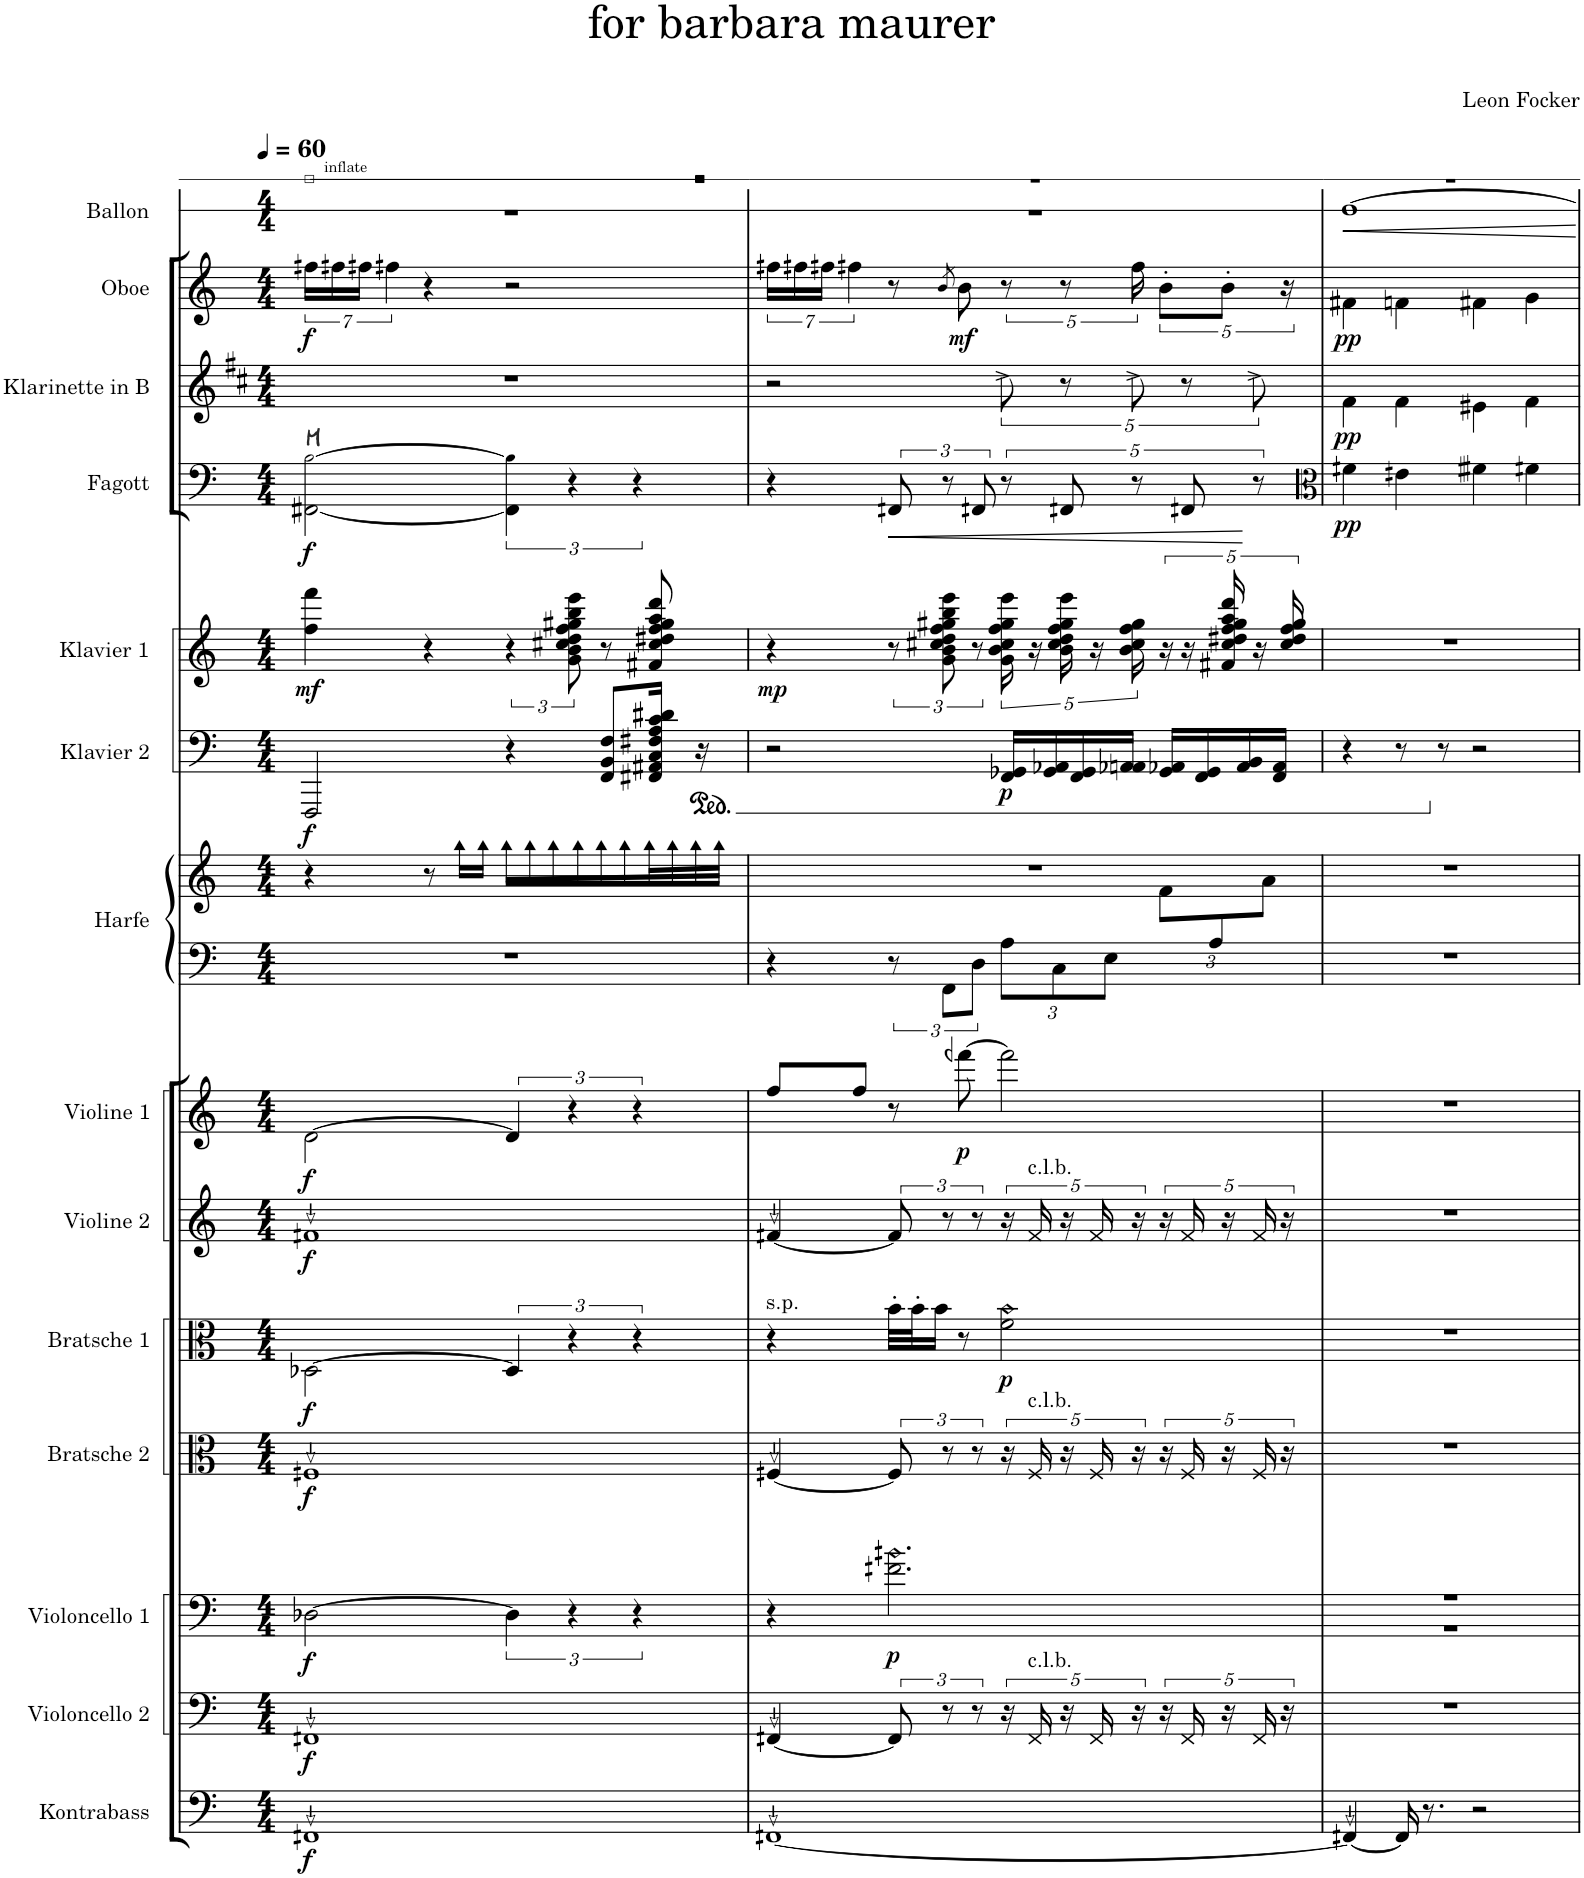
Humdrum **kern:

**kern	**dynam	**kern	**dynam	**kern	**dynam	**kern	**dynam	**kern	**dynam	**kern	**dynam	**kern	**dynam	**kern	**kern	**kern	**kern	**dynam	**kern	**dynam	**kern	**dynam	**kern	**dynam	**kern	**kern
*part14	*part14	*part13	*part13	*part12	*part12	*part11	*part11	*part10	*part10	*part9	*part9	*part8	*part8	*part7	*part7	*part6	*part6	*part6	*part5	*part5	*part4	*part4	*part3	*part3	*part2	*part1
*staff16	*staff16	*staff15	*staff15	*staff14	*staff14	*staff13	*staff13	*staff12	*staff12	*staff11	*staff11	*staff10	*staff10	*staff9	*staff8	*staff7	*staff6	*staff6/7	*staff5	*staff5	*staff4	*staff4	*staff3	*staff3	*staff2	*staff1
*I"Kontrabass	*	*I"Violoncello 2	*	*I"Violoncello 1	*	*I"Bratsche 2	*	*I"Bratsche 1	*	*I"Violine 2	*	*I"Violine 1	*	*I"Harfe	*	*I"Klavier 1	*	*	*I"Fagott	*	*I"Klarinette in B	*	*I"Oboe	*	*I"Ballon	*I"atmen
*I'Kb.	*	*I'Vc. 2	*	*I'Vc. 1	*	*I'Bra. 2	*	*I'Bra. 1	*	*I'Vl. 2	*	*I'Vl. 1	*	*I'Hrf.	*	*I'Klv. 1	*	*	*I'Fgt.	*	*	*	*I'Ob.	*	*I'Bln.	*
*	*	*	*	*	*	*	*	*	*	*	*	*	*	*	*	*	*	*	*	*	*	*	*	*	*stria1	*stria1
*clefF4	*	*clefF4	*	*clefF4	*	*clefC3	*	*clefC3	*	*clefG2	*	*clefG2	*	*clefF4	*clefG2	*clefF4	*clefG2	*	*clefF4	*	*clefG2	*	*clefG2	*	*clefG2	*clefG2
*Trd7c12	*	*	*	*	*	*	*	*	*	*	*	*	*	*	*	*	*	*	*	*	*Trd1c2	*	*	*	*Trd-7c-12	*
*k[]	*	*k[]	*	*k[]	*	*k[]	*	*k[]	*	*k[]	*	*k[]	*	*k[]	*k[]	*k[]	*k[]	*	*k[]	*	*k[f#c#]	*	*k[]	*	*k[]	*k[]
*M4/4	*	*M4/4	*	*M4/4	*	*M4/4	*	*M4/4	*	*M4/4	*	*M4/4	*	*M4/4	*M4/4	*M4/4	*M4/4	*	*M4/4	*	*M4/4	*	*M4/4	*	*M4/4	*M4/4
*MM60	*	*MM60	*	*MM60	*	*MM60	*	*MM60	*	*MM60	*	*MM60	*	*MM60	*MM60	*MM60	*MM60	*	*MM60	*	*MM60	*	*MM60	*	*MM60	*MM60
=1	=1	=1	=1	=1	=1	=1	=1	=1	=1	=1	=1	=1	=1	=1	=1	=1	=1	=1	=1	=1	=1	=1	=1	=1	=1	=1
!	!	!	!	!	!	!	!	!	!	!	!	!	!	!	!	!	!	!	!	!	!	!	!	!	!	!LO:TX:a:t=inflate
!	!LO:DY:b	!	!LO:DY:b	!	!LO:DY:b	!	!LO:DY:b	!	!LO:DY:b	!	!LO:DY:b	!	!LO:DY:b	!	!	!	!	!LO:DY:b=2	!	!	!	!	!	!	!	!
!	!	!	!	!	!	!	!	!	!	!	!	!	!	!	!	!	!	!LO:DY:n=1:b	!	!LO:DY:b	!	!	!	!LO:DY:b	!	!
1FFn	f	1FFn	f	[2D-X\	f	1Fn	f	[2D-X\	f	1fn	f	[2d\	f	1r	4r	2FFF/	4ff\ 4fff\	f mf	[2FF#X\ [2B!\	f	1r	.	28ffn\LL	f	1r	2.ff
.	.	.	.	.	.	.	.	.	.	.	.	.	.	.	.	.	.	.	.	.	.	.	28ffn\	.	.	.
.	.	.	.	.	.	.	.	.	.	.	.	.	.	.	.	.	.	.	.	.	.	.	28ffn\JJ	.	.	.
.	.	.	.	.	.	.	.	.	.	.	.	.	.	.	.	.	.	.	.	.	.	.	7ffn\	.	.	.
.	.	.	.	.	.	.	.	.	.	.	.	.	.	.	8r	.	4r	.	.	.	.	.	4r	.	.	.
.	.	.	.	.	.	.	.	.	.	.	.	.	.	.	16aa\LL	.	.	.	.	.	.	.	.	.	.	.
.	.	.	.	.	.	.	.	.	.	.	.	.	.	.	16aa\JJ	.	.	.	.	.	.	.	.	.	.	.
.	.	.	.	6D-\]	.	.	.	6D-/]	.	.	.	6d/]	.	.	16aa\LL	4r	6r	.	6FF#\] 6B!\]	.	.	.	2r	.	.	.
.	.	.	.	.	.	.	.	.	.	.	.	.	.	.	16aa\	.	.	.	.	.	.	.	.	.	.	.
.	.	.	.	.	.	.	.	.	.	.	.	.	.	.	16aa\	.	.	.	.	.	.	.	.	.	.	.
.	.	.	.	6r	.	.	.	6r	.	.	.	6r	.	.	.	.	12g\ 12b\ 12cc#X\ 12dd\ 12ff\ 12gg#X\ 12bb\ 12eee\	.	6r	.	.	.	.	.	.	.
.	.	.	.	.	.	.	.	.	.	.	.	.	.	.	16aa\	.	.	.	.	.	.	.	.	.	.	.
.	.	.	.	.	.	.	.	.	.	.	.	.	.	.	16aa\	8FF/ 8BB/ 8F/L	8r	.	.	.	.	.	.	.	.	8.ffL
.	.	.	.	.	.	.	.	.	.	.	.	.	.	.	16aa\	.	.	.	.	.	.	.	.	.	.	.
.	.	.	.	6r	.	.	.	6r	.	.	.	6r	.	.	.	.	.	.	6r	.	.	.	.	.	.	.
.	.	.	.	.	.	.	.	.	.	.	.	.	.	.	32aa\L	16FF#X/ 16AA#X/ 16C/ 16F#X/ 16A/ 16c/ 16d#X/Jk	8f#X/ 8cc#/ 8dd#X/ 8ff/ 8gg#/ 8aa/ 8ddd/	.	.	.	.	.	.	.	.	.
.	.	.	.	.	.	.	.	.	.	.	.	.	.	.	32aa\	.	.	.	.	.	.	.	.	.	.	.
.	.	.	.	.	.	.	.	.	.	.	.	.	.	.	32aa\	16r	.	.	.	.	.	.	.	.	.	16ffJk
.	.	.	.	.	.	.	.	.	.	.	.	.	.	.	32aa\JJJ	.	.	.	.	.	.	.	.	.	.	.
=2-	=2-	=2-	=2-	=2-	=2-	=2-	=2-	=2-	=2-	=2-	=2-	=2-	=2-	=2-	=2-	=2-	=2-	=2-	=2-	=2-	=2-	=2-	=2-	=2-	=2-	=2-
*	*	*	*	*^	*	*	*	*^	*	*	*	*	*	*	*^	*	*	*	*	*	*	*	*	*	*	*
!	!	!	!	!	!	!	!	!	!LO:TX:a:t=s.p.	!	!	!	!	!	!	!	!	!	!	!	!	!	!	!	!	!	!	!	!
!	!	!	!	!	!	!	!	!	!	!	!	!	!	!	!	!	!	!	!	!	!LO:DY:b	!	!	!	!	!	!	!	!
[1FFn	.	[4FFn/	.	4r	4ryy	.	[4Fn/	.	4r	2ryy	.	[4fn/	.	8ff/L	.	4r	1r	2.ryy	2r	4r	mp	4r	.	2r	.	28ffn\LL	.	1r	1r
.	.	.	.	.	.	.	.	.	.	.	.	.	.	.	.	.	.	.	.	.	.	.	.	.	.	28ffn\	.	.	.
.	.	.	.	.	.	.	.	.	.	.	.	.	.	.	.	.	.	.	.	.	.	.	.	.	.	28ffn\JJ	.	.	.
.	.	.	.	.	.	.	.	.	.	.	.	.	.	.	.	.	.	.	.	.	.	.	.	.	.	7ffn\	.	.	.
.	.	.	.	.	.	.	.	.	.	.	.	.	.	8ff/J	.	.	.	.	.	.	.	.	.	.	.	.	.	.	.
!	!	!	!	!LO:N:n=2:head=diamond	!	!LO:DY:b	!	!	!	!	!	!	!	!	!	!	!	!	!	!	!	!	!LO:HP:b	!	!	!	!	!	!
.	.	12FFn/]	.	2.fn\ 2.bn\	2.fffn	p	12Fn/]	.	32b'\LLL	.	.	12fn/]	.	8r	.	12r	.	.	.	12r	.	12FFn/	<	.	.	8r	.	.	.
.	.	.	.	.	.	.	.	.	32b'\J	.	.	.	.	.	.	.	.	.	.	.	.	.	.	.	.	.	.	.	.
.	.	.	.	.	.	.	.	.	16b\JJ	.	.	.	.	.	.	.	.	.	.	.	.	.	.	.	.	.	.	.	.
.	.	12r	.	.	.	.	12r	.	.	.	.	12r	.	.	.	12FF\L	.	.	.	12g\ 12b\ 12cc#X\ 12dd\ 12ff\ 12gg#X\ 12bb\ 12eee\	.	12r	.	.	.	.	.	.	.
.	.	.	.	.	.	.	.	.	.	.	.	.	.	.	.	.	.	.	.	.	.	.	.	.	.	8qb/	.	.	.
!	!	!	!	!	!	!	!	!	!	!	!	!	!	!	!LO:DY:b	!	!	!	!	!	!	!	!	!	!	!	!LO:DY:b	!	!
.	.	.	.	.	.	.	.	.	8r	.	.	.	.	[8fffn\	p	.	.	.	.	.	.	.	.	.	.	8b\	mf	.	.
.	.	12r	.	.	.	.	12r	.	.	.	.	12r	.	.	.	12D\J	.	.	.	12r	.	12FFn/	.	.	.	.	.	.	.
!	!	!	!	!	!	!	!	!	!LO:N:n=2:head=diamond	!	!	!	!	!	!	!	!	!	!	!	!	!	!	!	!	!	!	!	!
*	*	*	*	*	*	*	*	*	*	*	*	*	*	*	*	*Xbrackettup	*	*	*	*	*	*	*	*	*	*	*	*	*
!	!	!	!	!	!	!	!	!	!	!	!LO:DY:b	!	!	!	!	!	!	!	!	!	!LO:DY:b=2	!	!	!	!	!	!	!	!
.	.	20r	.	.	.	.	20r	.	2f\ 2b\	2fff	p	20r	.	2fff\]	.	12A\L	.	.	16FF/ 16GG-X/LL	20g\ 20b\ 20cc#\ 20ff\ 20gg#\ 20eee\	p	10r	.	10dd\	.	10r	.	.	.
!	!	!	!	!	!	!	!	!	!	!	!	!LO:TX:a:t=c.l.b.	!	!	!	!	!	!	!	!	!	!	!	!	!	!	!	!	!
!	!	!	!	!	!	!	!LO:TX:a:t=c.l.b.	!	!	!	!	!	!	!	!	!	!	!	!	!	!	!	!	!	!	!	!	!	!
!	!	!LO:TX:a:t=c.l.b.	!	!	!	!	!	!	!	!	!	!	!	!	!	!	!	!	!	!	!	!	!	!	!	!	!	!	!
.	.	20FF`/	.	.	.	.	20F`/	.	.	.	.	20f`/	.	.	.	.	.	.	.	20r	.	.	.	.	.	.	.	.	.
.	.	.	.	.	.	.	.	.	.	.	.	.	.	.	.	.	.	.	16GG-/ 16AA-X/	.	.	.	.	.	.	.	.	.	.
.	.	.	.	.	.	.	.	.	.	.	.	.	.	.	.	12C\	.	.	.	.	.	.	.	.	.	.	.	.	.
.	.	20r	.	.	.	.	20r	.	.	.	.	20r	.	.	.	.	.	.	.	20b\ 20cc#\ 20dd\ 20ff\ 20gg#\ 20eee\	.	10FFn/	.	10r	.	10r	.	.	.
.	.	.	.	.	.	.	.	.	.	.	.	.	.	.	.	.	.	.	16FF/ 16GG-/	.	.	.	.	.	.	.	.	.	.
.	.	20FF`/	.	.	.	.	20F`/	.	.	.	.	20f`/	.	.	.	.	.	.	.	20r	.	.	.	.	.	.	.	.	.
.	.	.	.	.	.	.	.	.	.	.	.	.	.	.	.	12E\J	.	.	.	.	.	.	.	.	.	.	.	.	.
.	.	.	.	.	.	.	.	.	.	.	.	.	.	.	.	.	.	.	16AA-X/ 16AAn/JJ	.	.	.	.	.	.	.	.	.	.
.	.	20r	.	.	.	.	20r	.	.	.	.	20r	.	.	.	.	.	.	.	20b\ 20cc#\ 20ff\ 20gg#\	.	10r	.	10dd\	.	20ff\	.	.	.
*	*	*	*	*	*	*	*	*	*	*	*	*	*	*	*	*	*	*Xbrackettup	*	*	*	*	*	*	*	*	*	*	*
.	.	20r	.	.	.	.	20r	.	.	.	.	20r	.	.	.	12ryy	.	12f\L	16GG-/ 16AA-X/LL	20r	.	.	.	.	.	10b'\L	.	.	.
.	.	20FF`/	.	.	.	.	20F`/	.	.	.	.	20f`/	.	.	.	.	.	.	.	20r	.	10FFn/	.	10r	.	.	.	.	.
.	.	.	.	.	.	.	.	.	.	.	.	.	.	.	.	.	.	.	16FF/ 16GG-/	.	.	.	.	.	.	.	.	.	.
.	.	.	.	.	.	.	.	.	.	.	.	.	.	.	.	12A/	.	12ryy	.	.	.	.	.	.	.	.	.	.	.
.	.	20r	.	.	.	.	20r	.	.	.	.	20r	.	.	.	.	.	.	.	20f#X/ 20cc#/ 20dd#X/ 20ff/ 20gg#/ 20aa/ 20ddd/	.	.	.	.	.	10b'\J	.	.	.
.	.	.	.	.	.	.	.	.	.	.	.	.	.	.	.	.	.	.	16AA-/ 16BB/	.	.	.	.	.	.	.	.	.	.
.	.	20FF`/	.	.	.	.	20F`/	.	.	.	.	20f`/	.	.	.	.	.	.	.	20r	.	10r	[	10dd\	.	.	.	.	.
.	.	.	.	.	.	.	.	.	.	.	.	.	.	.	.	12ryy	.	12a\J	.	.	.	.	.	.	.	.	.	.	.
.	.	.	.	.	.	.	.	.	.	.	.	.	.	.	.	.	.	.	16FF/ 16AA-/JJ	.	.	.	.	.	.	.	.	.	.
.	.	20r	.	.	.	.	20r	.	.	.	.	20r	.	.	.	.	.	.	.	20cc#/ 20dd#/ 20ff/ 20gg#/	.	.	.	.	.	20r	.	.	.
*	*	*	*	*	*	*	*	*	*v	*v	*	*	*	*	*	*	*v	*v	*	*	*	*	*	*	*	*	*	*	*
=3-	=3-	=3-	=3-	=3-	=3-	=3-	=3-	=3-	=3-	=3-	=3-	=3-	=3-	=3-	=3-	=3-	=3-	=3-	=3-	=3-	=3-	=3-	=3-	=3-	=3-	=3-	=3-
*	*	*	*	*	*	*	*	*	*	*	*	*	*	*	*	*	*	*	*	*clefC3	*	*	*	*	*	*	*
*	*	*	*	*	*	*	*	*	*	*	*	*	*	*	*	*	*	*	*	*	*	*	*	*	*	*^	*
!	!	!	!	!	!	!	!	!	!	!	!	!	!	!	!	!	!	!	!	!	!LO:DY:b	!	!LO:DY:b	!	!LO:DY:b	!	!	!
4FFn/_	.	1r	.	1r	1r	.	1r	.	1r	.	1r	.	1r	.	1r	1r	4r	1r	.	4fn\	pp	4f#\	pp	4f#X\	pp	[1ff	1ff	1r
16FFn/]	.	.	.	.	.	.	.	.	.	.	.	.	.	.	.	.	8r	.	.	4en\	.	4f#\	.	4fn\	.	.	.	.
8.r	.	.	.	.	.	.	.	.	.	.	.	.	.	.	.	.	.	.	.	.	.	.	.	.	.	.	.	.
.	.	.	.	.	.	.	.	.	.	.	.	.	.	.	.	.	8r	.	.	.	.	.	.	.	.	.	.	.
2r	.	.	.	.	.	.	.	.	.	.	.	.	.	.	.	.	2r	.	.	4fn\	.	4e#X\	.	4f#X\	.	.	.	.
.	.	.	.	.	.	.	.	.	.	.	.	.	.	.	.	.	.	.	.	4fn\	.	4f#\	.	4g\	.	.	.	.
*	*	*	*	*v	*v	*	*	*	*	*	*	*	*	*	*	*	*	*	*	*	*	*	*	*	*	*v	*v	*
=-	=-	=-	=-	=-	=-	=-	=-	=-	=-	=-	=-	=-	=-	=-	=-	=-	=-	=-	=-	=-	=-	=-	=-	=-	=-	=-
*-	*-	*-	*-	*-	*-	*-	*-	*-	*-	*-	*-	*-	*-	*-	*-	*-	*-	*-	*-	*-	*-	*-	*-	*-	*-	*-
